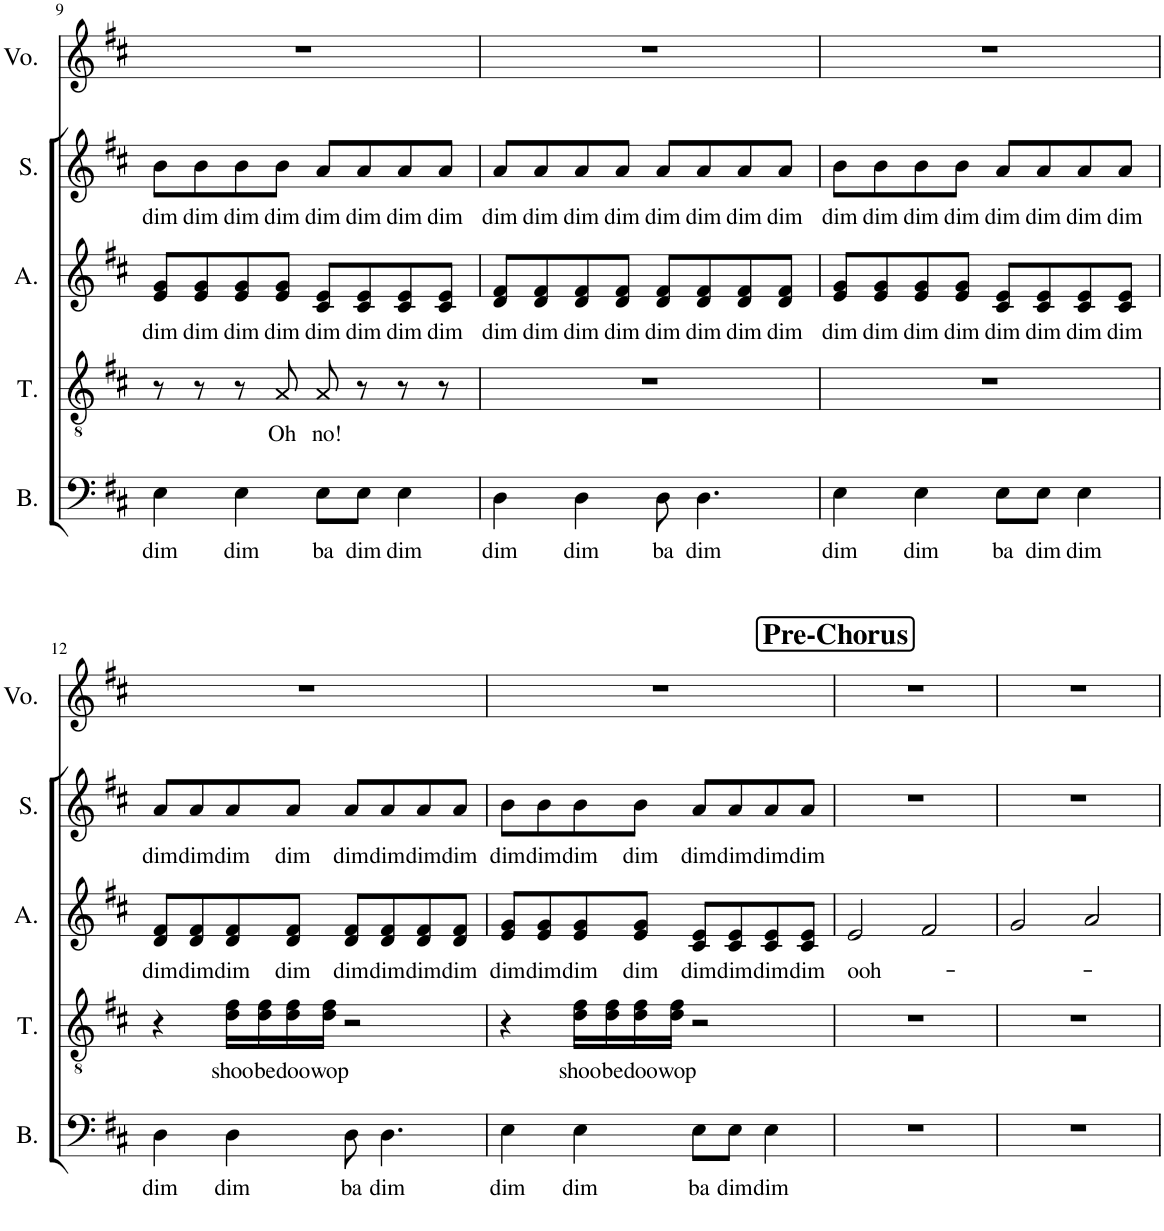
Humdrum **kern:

**kern	**text	**kern	**text	**kern	**text	**kern	**text	**kern
*part5	*part5	*part4	*part4	*part3	*part3	*part2	*part2	*part1
*staff5	*staff5	*staff4	*staff4	*staff3	*staff3	*staff2	*staff2	*staff1
*I"Bass	*	*I"Tenor	*	*I"Alto	*	*I"Soprano	*	*I"Voice
*I'B.	*	*I'T.	*	*I'A.	*	*I'S.	*	*I'Vo.
!!LO:PB:g=z
*clefF4	*	*clefGv2	*	*clefG2	*	*clefG2	*	*clefG2
*k[f#c#]	*	*k[f#c#]	*	*k[f#c#]	*	*k[f#c#]	*	*k[f#c#]
*M4/4	*	*M4/4	*	*M4/4	*	*M4/4	*	*M4/4
=9	=9	=9	=9	=9	=9	=9	=9	=9
!	!LO:LY:b	!	!	!	!LO:LY:b	!	!LO:LY:b	!
4E\	dim	8r	.	8e/ 8g/L	dim	8b\L	dim	1r
!	!	!	!	!	!LO:LY:b	!	!LO:LY:b	!
.	.	8r	.	8e/ 8g/	dim	8b\	dim	.
!	!LO:LY:b	!	!	!	!LO:LY:b	!	!LO:LY:b	!
4E\	dim	8r	.	8e/ 8g/	dim	8b\	dim	.
!	!	!	!LO:LY:b	!	!LO:LY:b	!	!LO:LY:b	!
.	.	8A/	Oh	8e/ 8g/J	dim	8b\J	dim	.
!	!LO:LY:b	!	!LO:LY:b	!	!LO:LY:b	!	!LO:LY:b	!
8E\L	ba	8A/	no!	8c#/ 8e/L	dim	8a/L	dim	.
!	!LO:LY:b	!	!	!	!LO:LY:b	!	!LO:LY:b	!
8E\J	dim	8r	.	8c#/ 8e/	dim	8a/	dim	.
!	!LO:LY:b	!	!	!	!LO:LY:b	!	!LO:LY:b	!
4E\	dim	8r	.	8c#/ 8e/	dim	8a/	dim	.
!	!	!	!	!	!LO:LY:b	!	!LO:LY:b	!
.	.	8r	.	8c#/ 8e/J	dim	8a/J	dim	.
=10	=10	=10	=10	=10	=10	=10	=10	=10
!	!LO:LY:b	!	!	!	!LO:LY:b	!	!LO:LY:b	!
4D\	dim	1r	.	8d/ 8f#/L	dim	8a/L	dim	1r
!	!	!	!	!	!LO:LY:b	!	!LO:LY:b	!
.	.	.	.	8d/ 8f#/	dim	8a/	dim	.
!	!LO:LY:b	!	!	!	!LO:LY:b	!	!LO:LY:b	!
4D\	dim	.	.	8d/ 8f#/	dim	8a/	dim	.
!	!	!	!	!	!LO:LY:b	!	!LO:LY:b	!
.	.	.	.	8d/ 8f#/J	dim	8a/J	dim	.
!	!LO:LY:b	!	!	!	!LO:LY:b	!	!LO:LY:b	!
8D\	ba	.	.	8d/ 8f#/L	dim	8a/L	dim	.
!	!LO:LY:b	!	!	!	!LO:LY:b	!	!LO:LY:b	!
4.D\	dim	.	.	8d/ 8f#/	dim	8a/	dim	.
!	!	!	!	!	!LO:LY:b	!	!LO:LY:b	!
.	.	.	.	8d/ 8f#/	dim	8a/	dim	.
!	!	!	!	!	!LO:LY:b	!	!LO:LY:b	!
.	.	.	.	8d/ 8f#/J	dim	8a/J	dim	.
=11	=11	=11	=11	=11	=11	=11	=11	=11
!	!LO:LY:b	!	!	!	!LO:LY:b	!	!LO:LY:b	!
4E\	dim	1r	.	8e/ 8g/L	dim	8b\L	dim	1r
!	!	!	!	!	!LO:LY:b	!	!LO:LY:b	!
.	.	.	.	8e/ 8g/	dim	8b\	dim	.
!	!LO:LY:b	!	!	!	!LO:LY:b	!	!LO:LY:b	!
4E\	dim	.	.	8e/ 8g/	dim	8b\	dim	.
!	!	!	!	!	!LO:LY:b	!	!LO:LY:b	!
.	.	.	.	8e/ 8g/J	dim	8b\J	dim	.
!	!LO:LY:b	!	!	!	!LO:LY:b	!	!LO:LY:b	!
8E\L	ba	.	.	8c#/ 8e/L	dim	8a/L	dim	.
!	!LO:LY:b	!	!	!	!LO:LY:b	!	!LO:LY:b	!
8E\J	dim	.	.	8c#/ 8e/	dim	8a/	dim	.
!	!LO:LY:b	!	!	!	!LO:LY:b	!	!LO:LY:b	!
4E\	dim	.	.	8c#/ 8e/	dim	8a/	dim	.
!	!	!	!	!	!LO:LY:b	!	!LO:LY:b	!
.	.	.	.	8c#/ 8e/J	dim	8a/J	dim	.
!!LO:LB:g=z
=12	=12	=12	=12	=12	=12	=12	=12	=12
!	!LO:LY:b	!	!	!	!LO:LY:b	!	!LO:LY:b	!
4D\	dim	4r	.	8d/ 8f#/L	dim	8a/L	dim	1r
!	!	!	!	!	!LO:LY:b	!	!LO:LY:b	!
.	.	.	.	8d/ 8f#/	dim	8a/	dim	.
!	!LO:LY:b	!	!LO:LY:b	!	!LO:LY:b	!	!LO:LY:b	!
4D\	dim	16d\ 16f#\LL	shoo	8d/ 8f#/	dim	8a/	dim	.
!	!	!	!LO:LY:b	!	!	!	!	!
.	.	16d\ 16f#\	be	.	.	.	.	.
!	!	!	!LO:LY:b	!	!LO:LY:b	!	!LO:LY:b	!
.	.	16d\ 16f#\	doo	8d/ 8f#/J	dim	8a/J	dim	.
!	!	!	!LO:LY:b	!	!	!	!	!
.	.	16d\ 16f#\JJ	wop	.	.	.	.	.
!	!LO:LY:b	!	!	!	!LO:LY:b	!	!LO:LY:b	!
8D\	ba	2r	.	8d/ 8f#/L	dim	8a/L	dim	.
!	!LO:LY:b	!	!	!	!LO:LY:b	!	!LO:LY:b	!
4.D\	dim	.	.	8d/ 8f#/	dim	8a/	dim	.
!	!	!	!	!	!LO:LY:b	!	!LO:LY:b	!
.	.	.	.	8d/ 8f#/	dim	8a/	dim	.
!	!	!	!	!	!LO:LY:b	!	!LO:LY:b	!
.	.	.	.	8d/ 8f#/J	dim	8a/J	dim	.
=13	=13	=13	=13	=13	=13	=13	=13	=13
!	!LO:LY:b	!	!	!	!LO:LY:b	!	!LO:LY:b	!
4E\	dim	4r	.	8e/ 8g/L	dim	8b\L	dim	1r
!	!	!	!	!	!LO:LY:b	!	!LO:LY:b	!
.	.	.	.	8e/ 8g/	dim	8b\	dim	.
!	!LO:LY:b	!	!LO:LY:b	!	!LO:LY:b	!	!LO:LY:b	!
4E\	dim	16d\ 16f#\LL	shoo	8e/ 8g/	dim	8b\	dim	.
!	!	!	!LO:LY:b	!	!	!	!	!
.	.	16d\ 16f#\	be	.	.	.	.	.
!	!	!	!LO:LY:b	!	!LO:LY:b	!	!LO:LY:b	!
.	.	16d\ 16f#\	doo	8e/ 8g/J	dim	8b\J	dim	.
!	!	!	!LO:LY:b	!	!	!	!	!
.	.	16d\ 16f#\JJ	wop	.	.	.	.	.
!	!LO:LY:b	!	!	!	!LO:LY:b	!	!LO:LY:b	!
8E\L	ba	2r	.	8c#/ 8e/L	dim	8a/L	dim	.
!	!LO:LY:b	!	!	!	!LO:LY:b	!	!LO:LY:b	!
8E\J	dim	.	.	8c#/ 8e/	dim	8a/	dim	.
!	!LO:LY:b	!	!	!	!LO:LY:b	!	!LO:LY:b	!
4E\	dim	.	.	8c#/ 8e/	dim	8a/	dim	.
!	!	!	!	!	!LO:LY:b	!	!LO:LY:b	!
.	.	.	.	8c#/ 8e/J	dim	8a/J	dim	.
!!LO:REH:place=s1:a:B:cj:fs=14:t=Pre-Chorus
=14	=14	=14	=14	=14	=14	=14	=14	=14
!	!	!	!	!	!LO:LY:b	!	!	!
1r	.	1r	.	2e/	ooh-	1r	.	1r
.	.	.	.	2f#/	.	.	.	.
=15	=15	=15	=15	=15	=15	=15	=15	=15
1r	.	1r	.	2g/	.	1r	.	1r
.	.	.	.	2a/	.	.	.	.
=	=	=	=	=	=	=	=	=
*-	*-	*-	*-	*-	*-	*-	*-	*-
